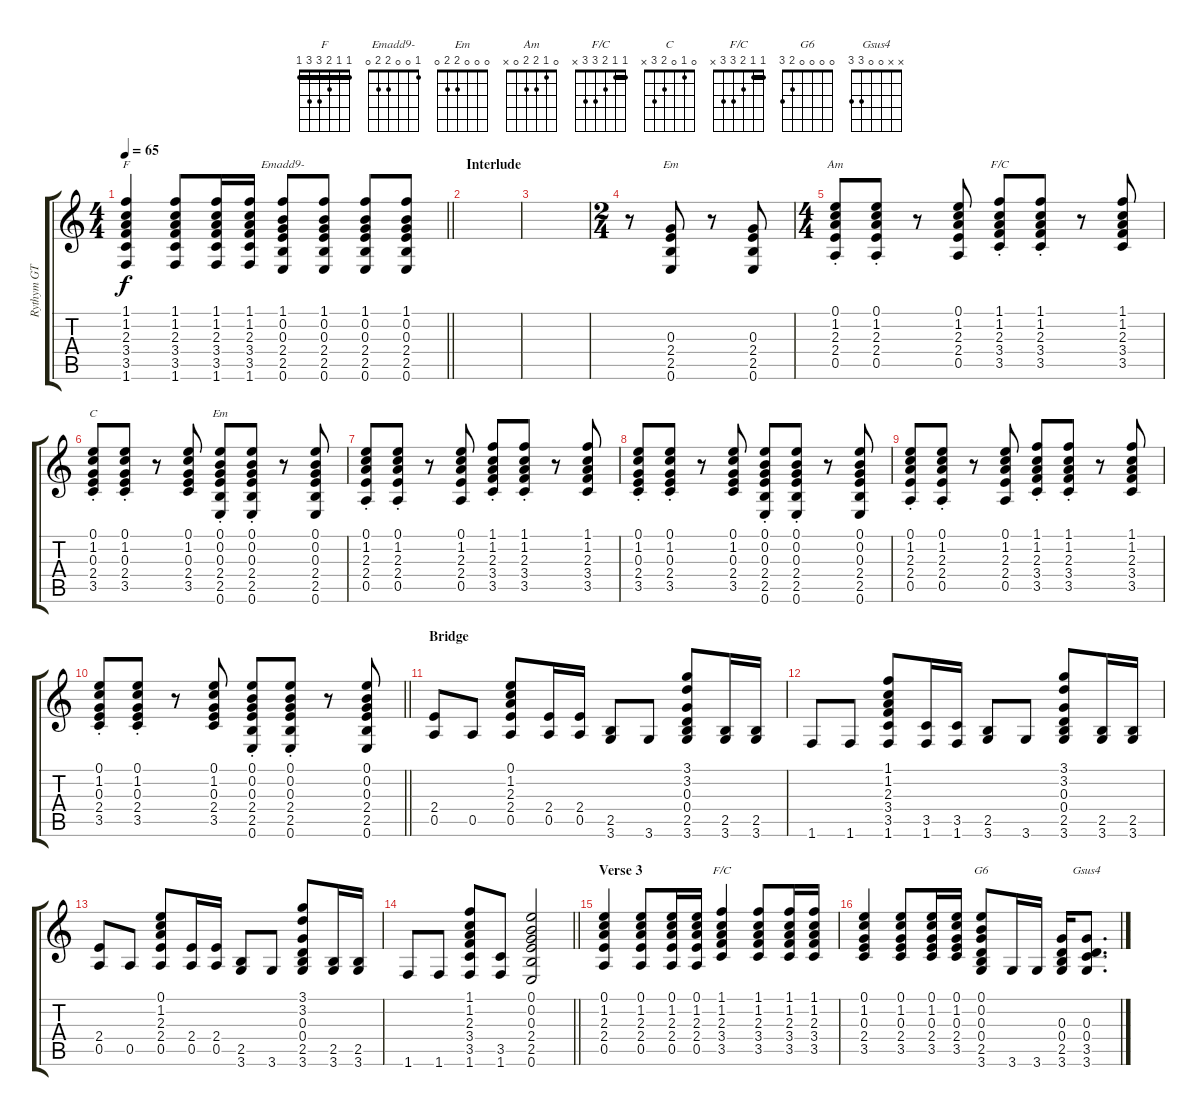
\track ("Rythym GT" "Rythym GT") {instrument acousticguitarnylon}
\staff {score tabs}
\tuning (E4 B3 G3 D3 A2 E2) {hide}
\chord ("F" 1 1 2 3 3 1) {barre 1}
\chord ("Emadd9-" 1 0 0 2 2 0)
\chord ("Em" x x 0 2 2 0)
\chord ("Am" 0 1 2 2 0 x)
\chord ("F/C" 1 1 2 3 3 x) {barre 1}
\chord ("C" 0 1 0 2 3 x)
\chord ("Em" 0 0 0 2 2 0)
\chord ("F/C " 1 1 2 3 3 x) {barre 1}
\chord ("G6" 0 0 0 0 2 3)
\chord ("Gsus4" x x 0 0 3 3)
\ts (4 4)
\tempo 65
\clef g2
\barLineRight lightlight
\ks c
(1.1 1.2 2.3 3.4 3.5 1.6).4{ch "F" dy f} (1.1 1.2 2.3 3.4 3.5 1.6).8 (1.1 1.2 2.3 3.4 3.5 1.6).16 (1.1 1.2 2.3 3.4 3.5 1.6).16 (1.1 0.2 0.3 2.4 2.5 0.6).8{ch "Emadd9-"} (1.1 0.2 0.3 2.4 2.5 0.6).8 (1.1 0.2 0.3 2.4 2.5 0.6).8 (1.1 0.2 0.3 2.4 2.5 0.6).8 |
\section ("" "Interlude")
|
|
\ts (2 4)
r.8 (0.3 2.4 2.5 0.6).8{ch "Em"} r.8 (0.3 2.4 2.5 0.6).8 |
\ts (4 4)
(0.1{st} 1.2{st} 2.3{st} 2.4{st} 0.5{st}).8{ch "Am"} (0.1{st} 1.2{st} 2.3{st} 2.4{st} 0.5{st}).8 r.8 (0.1 1.2 2.3 2.4 0.5).8 (1.1{st} 1.2{st} 2.3{st} 3.4{st} 3.5{st}).8{ch "F/C"} (1.1{st} 1.2{st} 2.3{st} 3.4{st} 3.5{st}).8 r.8 (1.1 1.2 2.3 3.4 3.5).8 |
(0.1{st} 1.2{st} 0.3{st} 2.4{st} 3.5{st}).8{ch "C"} (0.1{st} 1.2{st} 0.3{st} 2.4{st} 3.5{st}).8 r.8 (0.1 1.2 0.3 2.4 3.5).8 (0.1{st} 0.2{st} 0.3{st} 2.4{st} 2.5{st} 0.6{st}).8{ch "Em"} (0.1{st} 0.2{st} 0.3{st} 2.4{st} 2.5{st} 0.6{st}).8 r.8 (0.1 0.2 0.3 2.4 2.5 0.6).8 |
(0.1{st} 1.2{st} 2.3{st} 2.4{st} 0.5{st}).8 (0.1{st} 1.2{st} 2.3{st} 2.4{st} 0.5{st}).8 r.8 (0.1 1.2 2.3 2.4 0.5).8 (1.1{st} 1.2{st} 2.3{st} 3.4{st} 3.5{st}).8 (1.1{st} 1.2{st} 2.3{st} 3.4{st} 3.5{st}).8 r.8 (1.1 1.2 2.3 3.4 3.5).8 |
(0.1{st} 1.2{st} 0.3{st} 2.4{st} 3.5{st}).8 (0.1{st} 1.2{st} 0.3{st} 2.4{st} 3.5{st}).8 r.8 (0.1 1.2 0.3 2.4 3.5).8 (0.1{st} 0.2{st} 0.3{st} 2.4{st} 2.5{st} 0.6{st}).8 (0.1{st} 0.2{st} 0.3{st} 2.4{st} 2.5{st} 0.6{st}).8 r.8 (0.1 0.2 0.3 2.4 2.5 0.6).8 |
(0.1{st} 1.2{st} 2.3{st} 2.4{st} 0.5{st}).8 (0.1{st} 1.2{st} 2.3{st} 2.4{st} 0.5{st}).8 r.8 (0.1 1.2 2.3 2.4 0.5).8 (1.1{st} 1.2{st} 2.3{st} 3.4{st} 3.5{st}).8 (1.1{st} 1.2{st} 2.3{st} 3.4{st} 3.5{st}).8 r.8 (1.1 1.2 2.3 3.4 3.5).8 |
\barLineRight lightlight
(0.1{st} 1.2{st} 0.3{st} 2.4{st} 3.5{st}).8 (0.1{st} 1.2{st} 0.3{st} 2.4{st} 3.5{st}).8 r.8 (0.1 1.2 0.3 2.4 3.5).8 (0.1{st} 0.2{st} 0.3{st} 2.4{st} 2.5{st} 0.6{st}).8 (0.1{st} 0.2{st} 0.3{st} 2.4{st} 2.5{st} 0.6{st}).8 r.8 (0.1 0.2 0.3 2.4 2.5 0.6).8 |
\section ("" "Bridge")
(2.4 0.5).8 0.5.8 (0.1 1.2 2.3 2.4 0.5).8 (2.4 0.5).16 (2.4 0.5).16 (2.5 3.6).8 3.6.8 (3.1 3.2 0.3 0.4 2.5 3.6).8 (2.5 3.6).16 (2.5 3.6).16 |
1.6.8 1.6.8 (1.1 1.2 2.3 3.4 3.5 1.6).8 (3.5 1.6).16 (3.5 1.6).16 (2.5 3.6).8 3.6.8 (3.1 3.2 0.3 0.4 2.5 3.6).8 (2.5 3.6).16 (2.5 3.6).16 |
(2.4 0.5).8 0.5.8 (0.1 1.2 2.3 2.4 0.5).8 (2.4 0.5).16 (2.4 0.5).16 (2.5 3.6).8 3.6.8 (3.1 3.2 0.3 0.4 2.5 3.6).8 (2.5 3.6).16 (2.5 3.6).16 |
\barLineRight lightlight
1.6.8 1.6.8 (1.1 1.2 2.3 3.4 3.5 1.6).8 (3.5 1.6).8 (0.1 0.2 0.3 2.4 2.5 0.6).2 |
\section ("" "Verse 3")
(0.1 1.2 2.3 2.4 0.5).4 (0.1 1.2 2.3 2.4 0.5).8 (0.1 1.2 2.3 2.4 0.5).16 (0.1 1.2 2.3 2.4 0.5).16 (1.1 1.2 2.3 3.4 3.5).4{ch "F/C "} (1.1 1.2 2.3 3.4 3.5).8 (1.1 1.2 2.3 3.4 3.5).16 (1.1 1.2 2.3 3.4 3.5).16 |
(0.1 1.2 0.3 2.4 3.5).4 (0.1 1.2 0.3 2.4 3.5).8 (0.1 1.2 0.3 2.4 3.5).16 (0.1 1.2 0.3 2.4 3.5).16 (0.1 0.2 0.3 0.4 2.5 3.6).8{ch "G6"} 3.6.16 3.6.16 (0.3 0.4 2.5 3.6).16 (0.3 0.4 3.5 3.6).8{d ch "Gsus4"}
